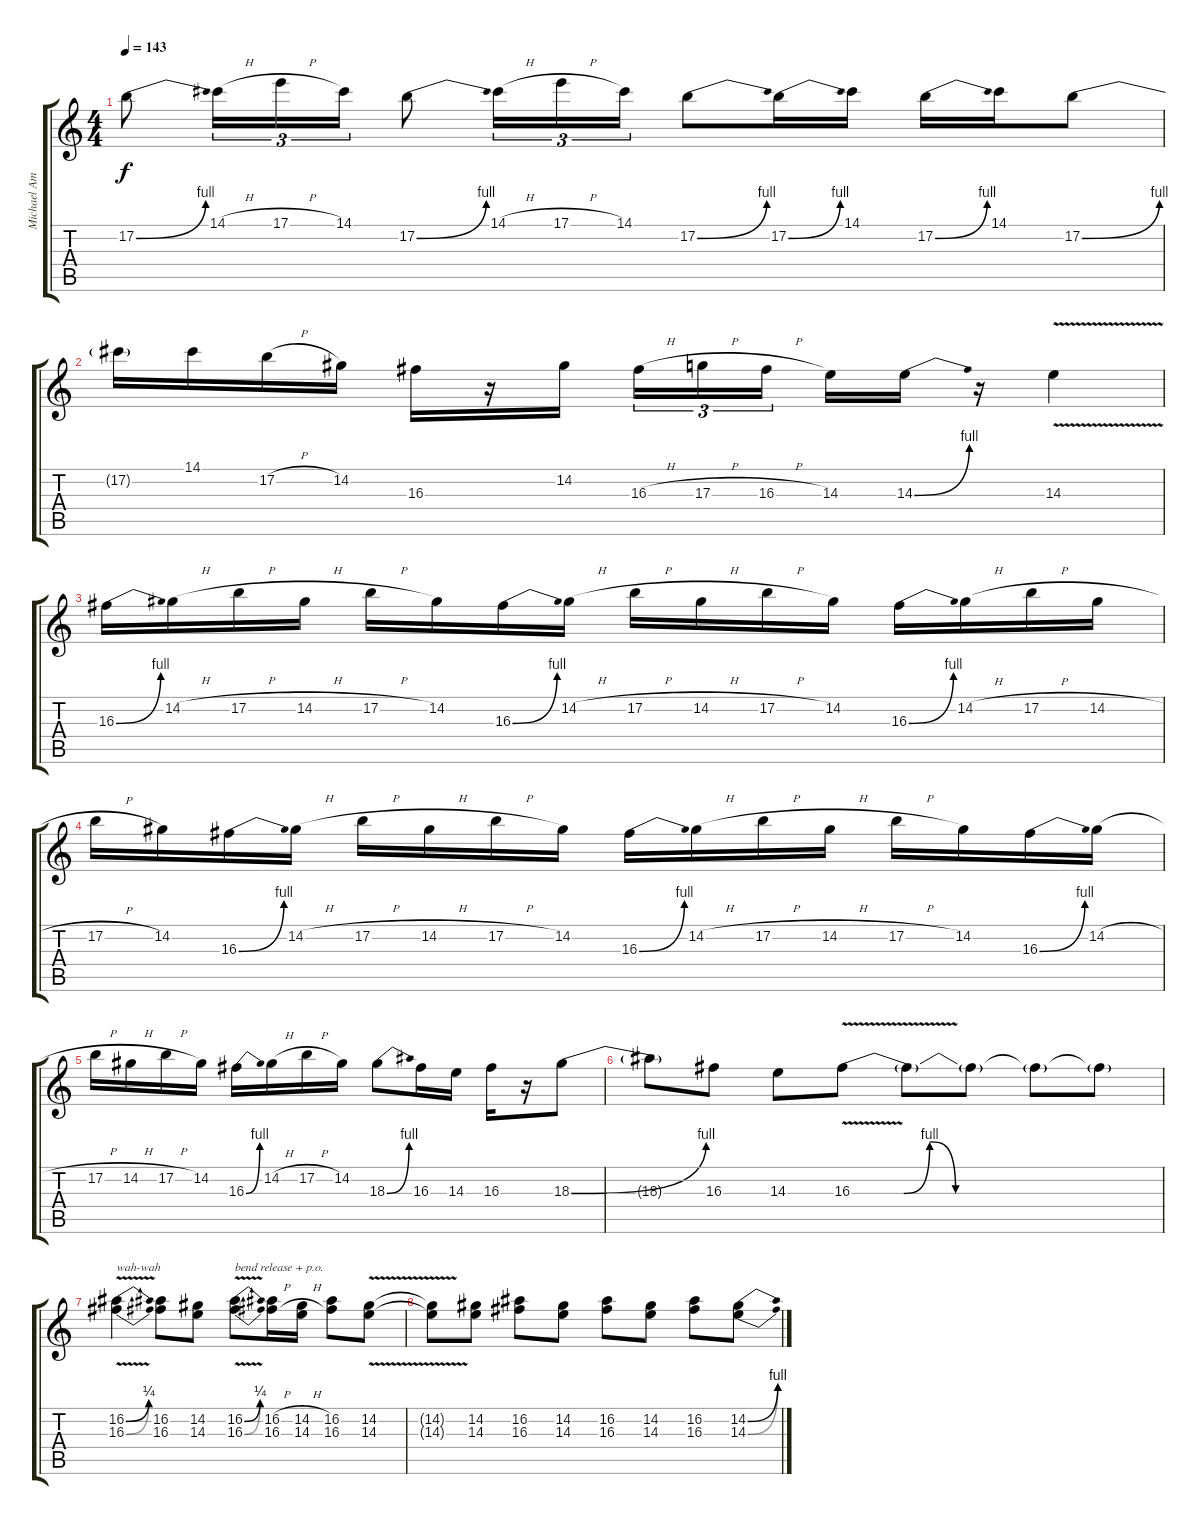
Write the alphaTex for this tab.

\track ("Michael Amott (Lead Guitar)" "Michael Am") {instrument distortionguitar}
\staff {score tabs}
\tuning (B3 Gb3 D3 A2 E2 B1) {hide}
\ts (4 4)
\tempo 143
\clef g2
\ks c
17.2{be (bend 0 0 60 4)}.8{dy f} 14.1{h}.16{tu (3 2)} 17.1{h}.16{tu (3 2)} 14.1.16{tu (3 2)} 17.2{be (bend 0 0 60 4)}.8 14.1{h}.16{tu (3 2)} 17.1{h}.16{tu (3 2)} 14.1.16{tu (3 2)} 17.2{be (bend 0 0 60 4)}.8 17.2{be (bend 0 0 60 4)}.16 14.1.16 17.2{be (bend 0 0 60 4)}.16 14.1.16 17.2{be (bend 0 0 60 4)}.8 |
17.2{t}.16 14.1.16 17.2{h}.16 14.2.16 16.3.16 r.16 14.2.16{beam splitsecondary} 16.3{h}.16{tu (3 2)} 17.3{h}.16{tu (3 2)} 16.3{h}.16{tu (3 2) beam splitsecondary} 14.3.16 14.3{be (bend 0 0 60 4)}.16 r.16 14.3{v}.4 |
16.3{be (bend 0 0 60 4)}.16 14.2{h}.16 17.2{h}.16 14.2{h}.16 17.2{h}.16 14.2.16 16.3{be (bend 0 0 60 4)}.16 14.2{h}.16 17.2{h}.16 14.2{h}.16 17.2{h}.16 14.2.16 16.3{be (bend 0 0 60 4)}.16 14.2{h}.16 17.2{h}.16 14.2{h}.16 |
17.2{h}.16 14.2.16 16.3{be (bend 0 0 60 4)}.16 14.2{h}.16 17.2{h}.16 14.2{h}.16 17.2{h}.16 14.2.16 16.3{be (bend 0 0 60 4)}.16 14.2{h}.16 17.2{h}.16 14.2{h}.16 17.2{h}.16 14.2.16 16.3{be (bend 0 0 60 4)}.16 14.2{h}.16 |
17.2{h}.16 14.2{h}.16 17.2{h}.16 14.2.16 16.3{be (bend 0 0 60 4)}.16 14.2{h}.16 17.2{h}.16 14.2.16 18.3{be (bend 0 0 60 4)}.8 16.3.16 14.3.16 16.3.16 r.16 18.3{be (bend 0 0 60 4)}.8 |
18.3{t}.8 16.3.8 14.3.8 16.3{be (custom 0 0 10 0 15 4 20 0 25 0 30 0 60 0) v}.8 16.3{t}.8 16.3{t}.8 16.3{t}.8 16.3{t}.8 |
(16.2{be (bend 0 0 60 1) v} 16.3{be (bend 0 0 60 1) v}).4{txt "wah-wah "} (16.2 16.3).8 (14.2 14.3).8 (16.2{be (bend 0 0 60 1) v} 16.3{be (bend 0 0 60 1) v}).8{txt "bend release + p.o."} (16.2{h} 16.3{h}).16 (14.2{h} 14.3{h}).16 (16.2 16.3).8 (14.2{v} 14.3{v}).8 |
(14.2{t} 14.3{t}).8 (14.2 14.3).8 (16.2 16.3).8 (14.2 14.3).8 (16.2 16.3).8 (14.2 14.3).8 (16.2 16.3).8 (14.2{be (bend 0 0 60 4)} 14.3{be (bend 0 0 60 4)}).8
